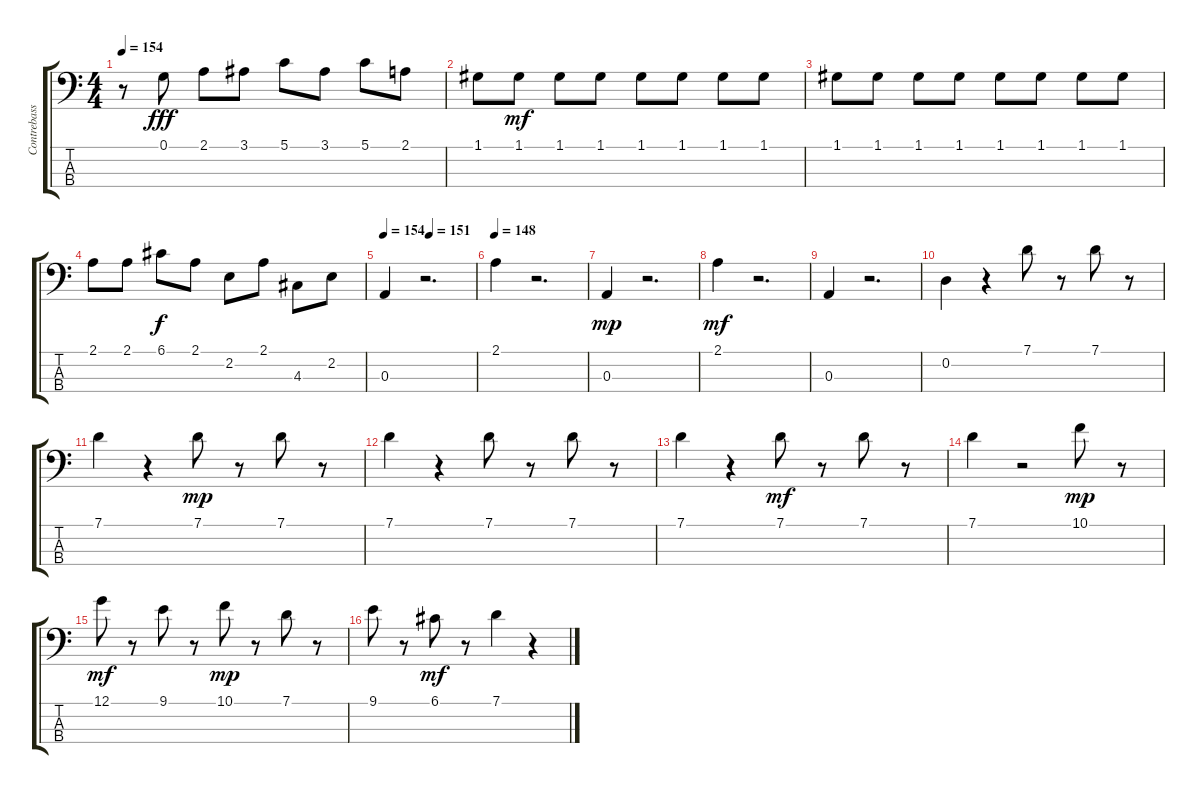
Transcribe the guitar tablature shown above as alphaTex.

\track ("Contrebasse" "Contrebass") {instrument contrabass}
\staff {score tabs}
\tuning (G2 D2 A1 E1) {hide}
\ts (4 4)
\tempo 154
\clef f4
\ks c
r.8{dy fff} 0.1.8 2.1.8 3.1.8 5.1.8 3.1.8 5.1.8 2.1.8 |
1.1.8 1.1.8{dy mf} 1.1.8 1.1.8 1.1.8 1.1.8 1.1.8 1.1.8 |
1.1.8 1.1.8 1.1.8 1.1.8 1.1.8 1.1.8 1.1.8 1.1.8 |
2.1.8 2.1.8 6.1.8{dy f} 2.1.8 2.2.8 2.1.8 4.3.8 2.2.8 |
\tempo 154
\tempo (151 0.5)
0.3.4 r.2{d} |
\tempo 148
2.1.4 r.2{d} |
0.3.4{dy mp} r.2{d} |
2.1.4{dy mf} r.2{d} |
0.3.4 r.2{d} |
0.2.4 r.4 7.1.8 r.8 7.1.8 r.8 |
7.1.4 r.4 7.1.8{dy mp} r.8 7.1.8 r.8 |
7.1.4 r.4 7.1.8 r.8 7.1.8 r.8 |
7.1.4 r.4 7.1.8{dy mf} r.8 7.1.8 r.8 |
7.1.4 r.2 10.1.8{dy mp} r.8 |
12.1.8{dy mf} r.8 9.1.8 r.8 10.1.8{dy mp} r.8 7.1.8 r.8 |
9.1.8 r.8 6.1.8{dy mf} r.8 7.1.4 r.4
